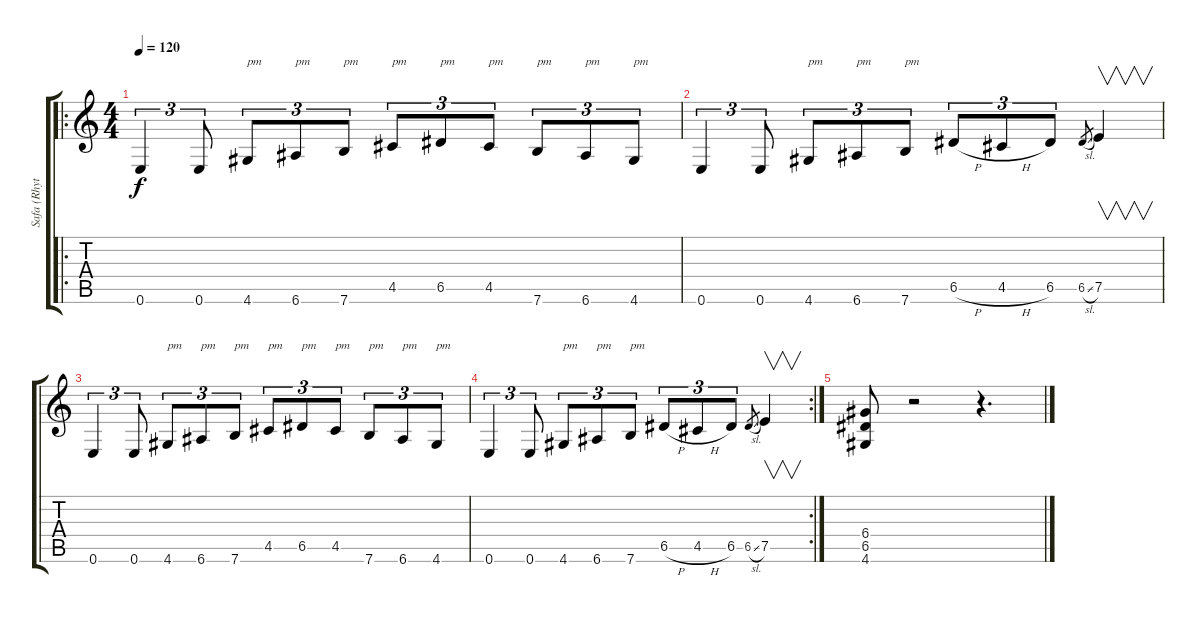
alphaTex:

\track ("Safa (Rhythm)" "Safa (Rhyt") {instrument distortionguitar}
\staff {score tabs}
\tuning (E4 B3 G3 D3 A2 E2) {hide}
\ro
\ts (4 4)
\tempo 120
\clef g2
\ks c
0.6.4{tu (3 2) dy f} 0.6.8{tu (3 2)} 4.6.8{tu (3 2) txt "pm"} 6.6.8{tu (3 2) txt "pm"} 7.6.8{tu (3 2) txt "pm"} 4.5.8{tu (3 2) txt "pm"} 6.5.8{tu (3 2) txt "pm"} 4.5.8{tu (3 2) txt "pm"} 7.6.8{tu (3 2) txt "pm"} 6.6.8{tu (3 2) txt "pm"} 4.6.8{tu (3 2) txt "pm"} |
0.6.4{tu (3 2)} 0.6.8{tu (3 2)} 4.6.8{tu (3 2) txt "pm"} 6.6.8{tu (3 2) txt "pm"} 7.6.8{tu (3 2) txt "pm"} 6.5{h}.8{tu (3 2)} 4.5{h}.8{tu (3 2)} 6.5.8{tu (3 2)} 6.5{sl}.8{gr} 7.5.4{v} |
0.6.4{tu (3 2)} 0.6.8{tu (3 2)} 4.6.8{tu (3 2) txt "pm"} 6.6.8{tu (3 2) txt "pm"} 7.6.8{tu (3 2) txt "pm"} 4.5.8{tu (3 2) txt "pm"} 6.5.8{tu (3 2) txt "pm"} 4.5.8{tu (3 2) txt "pm"} 7.6.8{tu (3 2) txt "pm"} 6.6.8{tu (3 2) txt "pm"} 4.6.8{tu (3 2) txt "pm"} |
\rc 2
0.6.4{tu (3 2)} 0.6.8{tu (3 2)} 4.6.8{tu (3 2) txt "pm"} 6.6.8{tu (3 2) txt "pm"} 7.6.8{tu (3 2) txt "pm"} 6.5{h}.8{tu (3 2)} 4.5{h}.8{tu (3 2)} 6.5.8{tu (3 2)} 6.5{sl}.8{gr} 7.5.4{v} |
(6.4 6.5 4.6).8 r.2 r.4{d}
